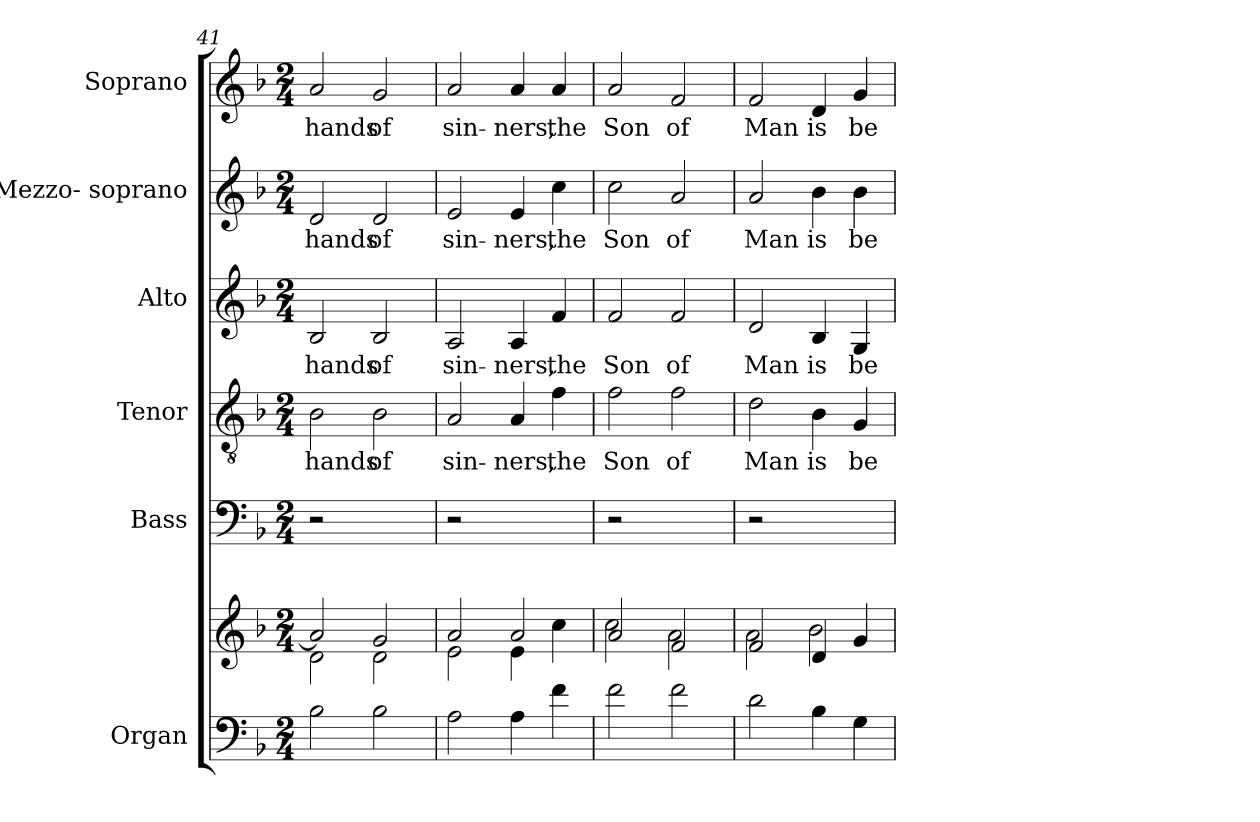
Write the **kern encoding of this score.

**kern	**kern	**kern	**kern	**text	**kern	**text	**kern	**text	**kern	**text
*part6	*part6	*part5	*part4	*part4	*part3	*part3	*part2	*part2	*part1	*part1
*staff7	*staff6	*staff5	*staff4	*staff4	*staff3	*staff3	*staff2	*staff2	*staff1	*staff1
*I"Organ	*	*I"Bass	*I"Tenor	*	*I"Alto	*	*I"Mezzo- soprano	*	*I"Soprano	*
*I'Org.	*	*I'B	*I'T.	*	*I'A	*	*I'M-S.	*	*I'S	*
*clefF4	*clefG2	*clefF4	*clefGv2	*	*clefG2	*	*clefG2	*	*clefG2	*
*	*	*	*ITrd7c12	*	*	*	*	*	*	*
*k[b-]	*k[b-]	*k[b-]	*k[b-]	*	*k[b-]	*	*k[b-]	*	*k[b-]	*
*F:	*F:	*F:	*F:	*	*F:	*	*F:	*	*F:	*
*M2/4	*M2/4	*M2/4	*M2/4	*	*M2/4	*	*M2/4	*	*M2/4	*
=41	=41	=41	=41	=41	=41	=41	=41	=41	=41	=41
*	*^	*	*	*	*	*	*	*	*	*
!	!	!	!	!	!LO:LY:b:color=#000000	!	!	!	!	!	!
!	!	!	!	!	!	!	!LO:LY:b:color=#000000	!	!	!	!
!	!	!	!	!	!	!	!	!	!LO:LY:b:color=#000000	!	!
!	!	!	!	!	!	!	!	!	!	!	!LO:LY:b:color=#000000
2B-i\	2ai/]	2di\	2r	2BB-i\	hands	2B-i/	hands	2di/	hands	2ai/	hands
!	!	!	!	!	!LO:LY:b:color=#000000	!	!	!	!	!	!
!	!	!	!	!	!	!	!LO:LY:b:color=#000000	!	!	!	!
!	!	!	!	!	!	!	!	!	!LO:LY:b:color=#000000	!	!
!	!	!	!	!	!	!	!	!	!	!	!LO:LY:b:color=#000000
2B-i\	2gi/	2di\	2ryy	2BB-i\	of	2B-i/	of	2di/	of	2gi/	of
=42	=42	=42	=42	=42	=42	=42	=42	=42	=42	=42	=42
!	!	!	!	!	!LO:LY:b:color=#000000	!	!	!	!	!	!
!	!	!	!	!	!	!	!LO:LY:b:color=#000000	!	!	!	!
!	!	!	!	!	!	!	!	!	!LO:LY:b:color=#000000	!	!
!	!	!	!	!	!	!	!	!	!	!	!LO:LY:b:color=#000000
2Ai\	2ai/	2ei\	2r	2AAi/	sin-	2Ai/	sin-	2ei/	sin-	2ai/	sin-
!	!	!	!	!	!LO:LY:b:color=#000000	!	!	!	!	!	!
!	!	!	!	!	!	!	!LO:LY:b:color=#000000	!	!	!	!
!	!	!	!	!	!	!	!	!	!LO:LY:b:color=#000000	!	!
!	!	!	!	!	!	!	!	!	!	!	!LO:LY:b:color=#000000
4Ai\	2ai/	4ei\	2ryy	4AAi/	-ners,	4Ai/	-ners,	4ei/	-ners,	4ai/	-ners,
!	!	!	!	!	!LO:LY:b:color=#000000	!	!	!	!	!	!
!	!	!	!	!	!	!	!LO:LY:b:color=#000000	!	!	!	!
!	!	!	!	!	!	!	!	!	!LO:LY:b:color=#000000	!	!
!	!	!	!	!	!	!	!	!	!	!	!LO:LY:b:color=#000000
4fi\	.	4cci\	.	4Fi\	the	4fi/	the	4cci\	the	4ai/	the
=43	=43	=43	=43	=43	=43	=43	=43	=43	=43	=43	=43
!	!	!	!	!	!LO:LY:b:color=#000000	!	!	!	!	!	!
!	!	!	!	!	!	!	!LO:LY:b:color=#000000	!	!	!	!
!	!	!	!	!	!	!	!	!	!LO:LY:b:color=#000000	!	!
!	!	!	!	!	!	!	!	!	!	!	!LO:LY:b:color=#000000
2fi\	2ai/	2cci\	2r	2Fi\	Son	2fi/	Son	2cci\	Son	2ai/	Son
!	!	!	!	!	!LO:LY:b:color=#000000	!	!	!	!	!	!
!	!	!	!	!	!	!	!LO:LY:b:color=#000000	!	!	!	!
!	!	!	!	!	!	!	!	!	!LO:LY:b:color=#000000	!	!
!	!	!	!	!	!	!	!	!	!	!	!LO:LY:b:color=#000000
2fi\	2fi/	2ai\	2ryy	2Fi\	of	2fi/	of	2ai/	of	2fi/	of
!!LO:PB:g=z
=44	=44	=44	=44	=44	=44	=44	=44	=44	=44	=44	=44
!	!	!	!	!	!LO:LY:b:color=#000000	!	!	!	!	!	!
!	!	!	!	!	!	!	!LO:LY:b:color=#000000	!	!	!	!
!	!	!	!	!	!	!	!	!	!LO:LY:b:color=#000000	!	!
!	!	!	!	!	!	!	!	!	!	!	!LO:LY:b:color=#000000
2di\	2fi/	2ai\	2r	2Di\	Man	2di/	Man	2ai/	Man	2fi/	Man
!	!	!	!	!	!LO:LY:b:color=#000000	!	!	!	!	!	!
!	!	!	!	!	!	!	!LO:LY:b:color=#000000	!	!	!	!
!	!	!	!	!	!	!	!	!	!LO:LY:b:color=#000000	!	!
!	!	!	!	!	!	!	!	!	!	!	!LO:LY:b:color=#000000
4B-i\	4di/	2b-i\	2ryy	4BB-i\	is	4B-i/	is	4b-i\	is	4di/	is
!	!	!	!	!	!LO:LY:b:color=#000000	!	!	!	!	!	!
!	!	!	!	!	!	!	!LO:LY:b:color=#000000	!	!	!	!
!	!	!	!	!	!	!	!	!	!LO:LY:b:color=#000000	!	!
!	!	!	!	!	!	!	!	!	!	!	!LO:LY:b:color=#000000
4Gi\	4gi/	.	.	4GGi/	be-	4Gi/	be-	4b-i\	be-	4gi/	be-
*	*v	*v	*	*	*	*	*	*	*	*	*
=	=	=	=	=	=	=	=	=	=	=
*-	*-	*-	*-	*-	*-	*-	*-	*-	*-	*-
